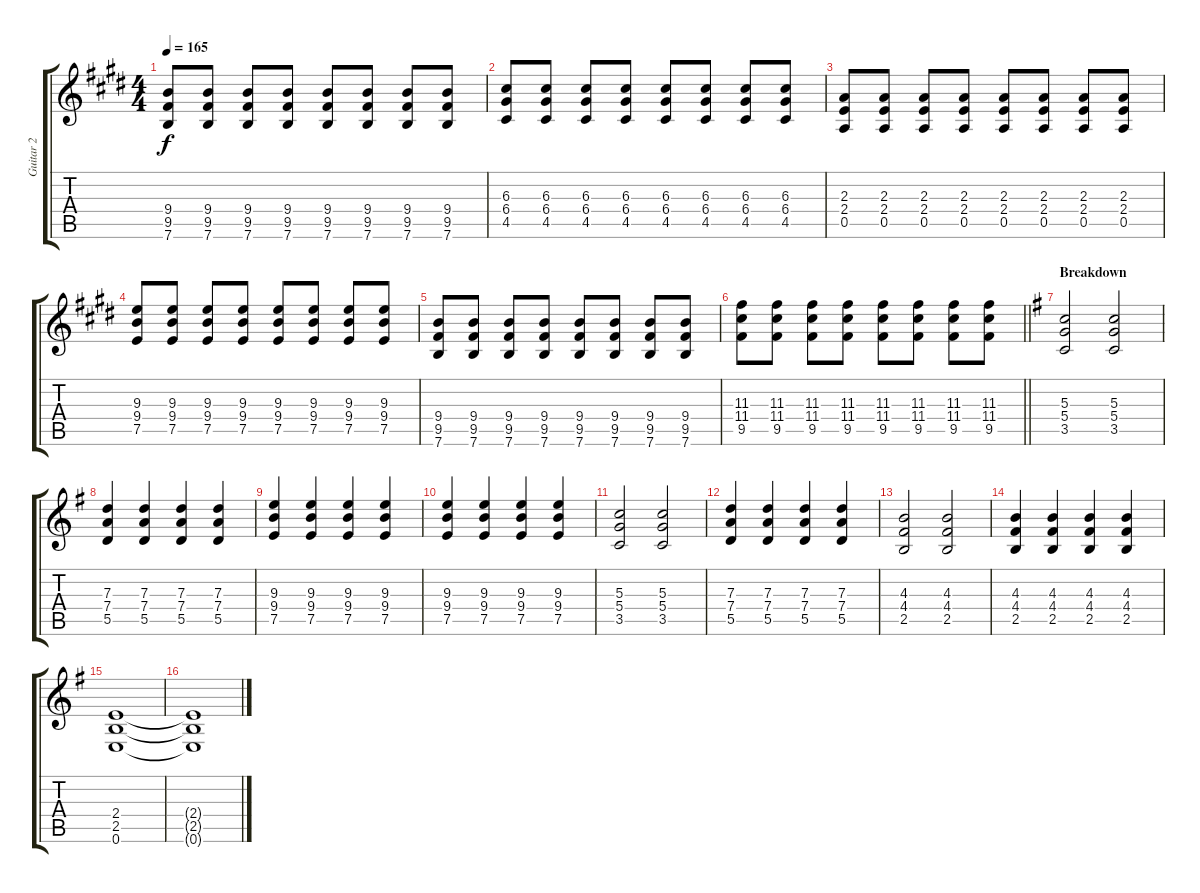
\track ("Guitar 2" "Guitar 2") {instrument overdrivenguitar}
\staff {score tabs}
\tuning (E4 B3 G3 D3 A2 E2) {hide}
\ts (4 4)
\tempo 165
\clef g2
\ks e
(9.4 9.5 7.6).8{dy f} (9.4 9.5 7.6).8 (9.4 9.5 7.6).8 (9.4 9.5 7.6).8 (9.4 9.5 7.6).8 (9.4 9.5 7.6).8 (9.4 9.5 7.6).8 (9.4 9.5 7.6).8 |
(6.3 6.4 4.5).8 (6.3 6.4 4.5).8 (6.3 6.4 4.5).8 (6.3 6.4 4.5).8 (6.3 6.4 4.5).8 (6.3 6.4 4.5).8 (6.3 6.4 4.5).8 (6.3 6.4 4.5).8 |
(2.3 2.4 0.5).8 (2.3 2.4 0.5).8 (2.3 2.4 0.5).8 (2.3 2.4 0.5).8 (2.3 2.4 0.5).8 (2.3 2.4 0.5).8 (2.3 2.4 0.5).8 (2.3 2.4 0.5).8 |
(9.3 9.4 7.5).8 (9.3 9.4 7.5).8 (9.3 9.4 7.5).8 (9.3 9.4 7.5).8 (9.3 9.4 7.5).8 (9.3 9.4 7.5).8 (9.3 9.4 7.5).8 (9.3 9.4 7.5).8 |
(9.4 9.5 7.6).8 (9.4 9.5 7.6).8 (9.4 9.5 7.6).8 (9.4 9.5 7.6).8 (9.4 9.5 7.6).8 (9.4 9.5 7.6).8 (9.4 9.5 7.6).8 (9.4 9.5 7.6).8 |
\barLineRight lightlight
(11.3 11.4 9.5).8 (11.3 11.4 9.5).8 (11.3 11.4 9.5).8 (11.3 11.4 9.5).8 (11.3 11.4 9.5).8 (11.3 11.4 9.5).8 (11.3 11.4 9.5).8 (11.3 11.4 9.5).8 |
\section ("" "Breakdown")
\ks g
(5.3 5.4 3.5).2{volume 15} (5.3 5.4 3.5).2 |
(7.3 7.4 5.5).4 (7.3 7.4 5.5).4 (7.3 7.4 5.5).4 (7.3 7.4 5.5).4 |
(9.3 9.4 7.5).4 (9.3 9.4 7.5).4 (9.3 9.4 7.5).4 (9.3 9.4 7.5).4 |
(9.3 9.4 7.5).4 (9.3 9.4 7.5).4 (9.3 9.4 7.5).4 (9.3 9.4 7.5).4 |
(5.3 5.4 3.5).2 (5.3 5.4 3.5).2 |
(7.3 7.4 5.5).4 (7.3 7.4 5.5).4 (7.3 7.4 5.5).4 (7.3 7.4 5.5).4 |
(4.3 4.4 2.5).2 (4.3 4.4 2.5).2 |
(4.3 4.4 2.5).4 (4.3 4.4 2.5).4 (4.3 4.4 2.5).4 (4.3 4.4 2.5).4 |
(2.4 2.5 0.6).1{volume 0} |
(2.4{t} 2.5{t} 0.6{t}).1
